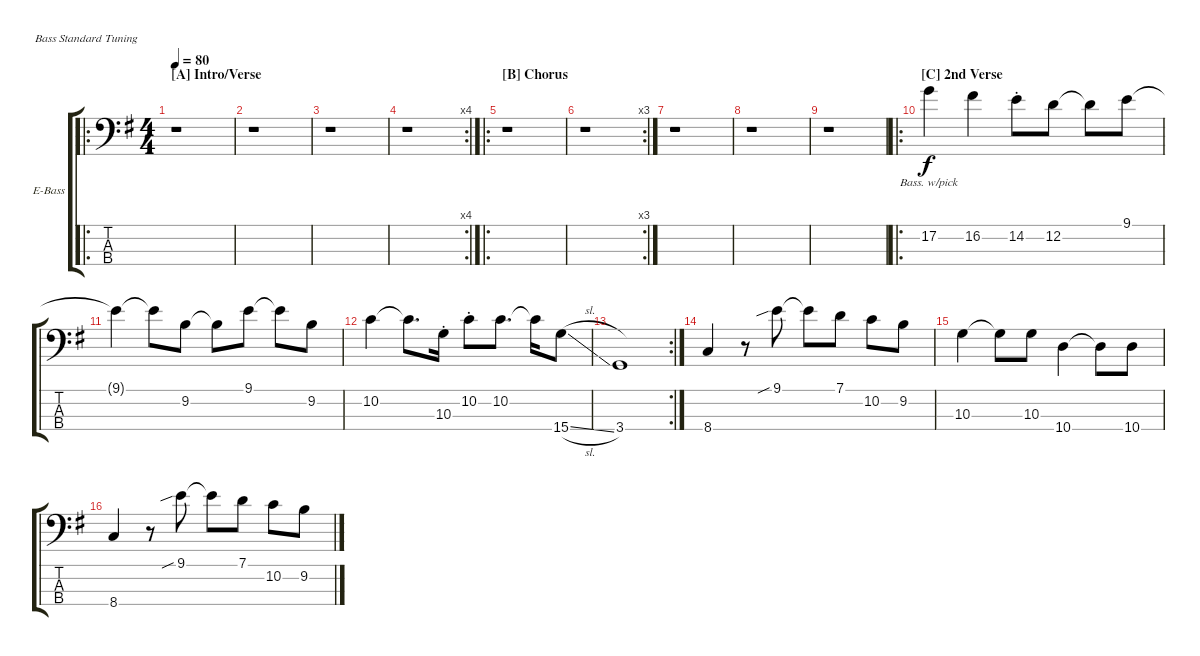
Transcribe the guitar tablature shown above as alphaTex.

\defaultSystemsLayout 4
\bracketExtendMode groupsimilarinstruments
\firstSystemTrackNameOrientation horizontal
\otherSystemsTrackNameOrientation horizontal
\chordDiagramsInScore
\track ("Samuel Koisse (Bass)" "E-Bass") {instrument electricbassfinger}
\staff {score tabs}
\tuning (G2 D2 A1 E1)
\ro
\ts (4 4)
\section ("A" "Intro/Verse")
\tempo 80
\clef f4
\ks g
r.1{dy f instrument electricbassfinger} |
r.1 |
r.1 |
\rc 4
r.1 |
\ro
\section ("B" "Chorus")
r.1 |
\rc 3
r.1 |
r.1 |
r.1 |
r.1 |
\ro
\section ("C" "2nd Verse")
17.2.4{lyrics (0 "Bass. w/pick") lyrics (1 "") lyrics (2 "") lyrics (3 "") lyrics (4 "")} 16.2.4 14.2{st}.8 12.2.8 12.2{t}.8 9.1.8 |
9.1{t}.4 9.1{t}.8 9.2.8 9.2{t}.8 9.1.8 9.1{t}.8 9.2.8 |
10.2.4 10.2{t}.8{d} 10.3{st}.16 10.2{st}.8 10.2.8{d} 10.2{t}.16 15.4{sl}.8 |
\rc 2
3.4.1 |
8.4.4 r.8 9.1{sib}.8 9.1{t}.8 7.1.8 10.2.8 9.2.8 |
10.3.4 10.3{t}.8 10.3.8 10.4.4 10.4{t}.8 10.4.8 |
8.4.4 r.8 9.1{sib}.8 9.1{t}.8 7.1.8 10.2.8 9.2.8
